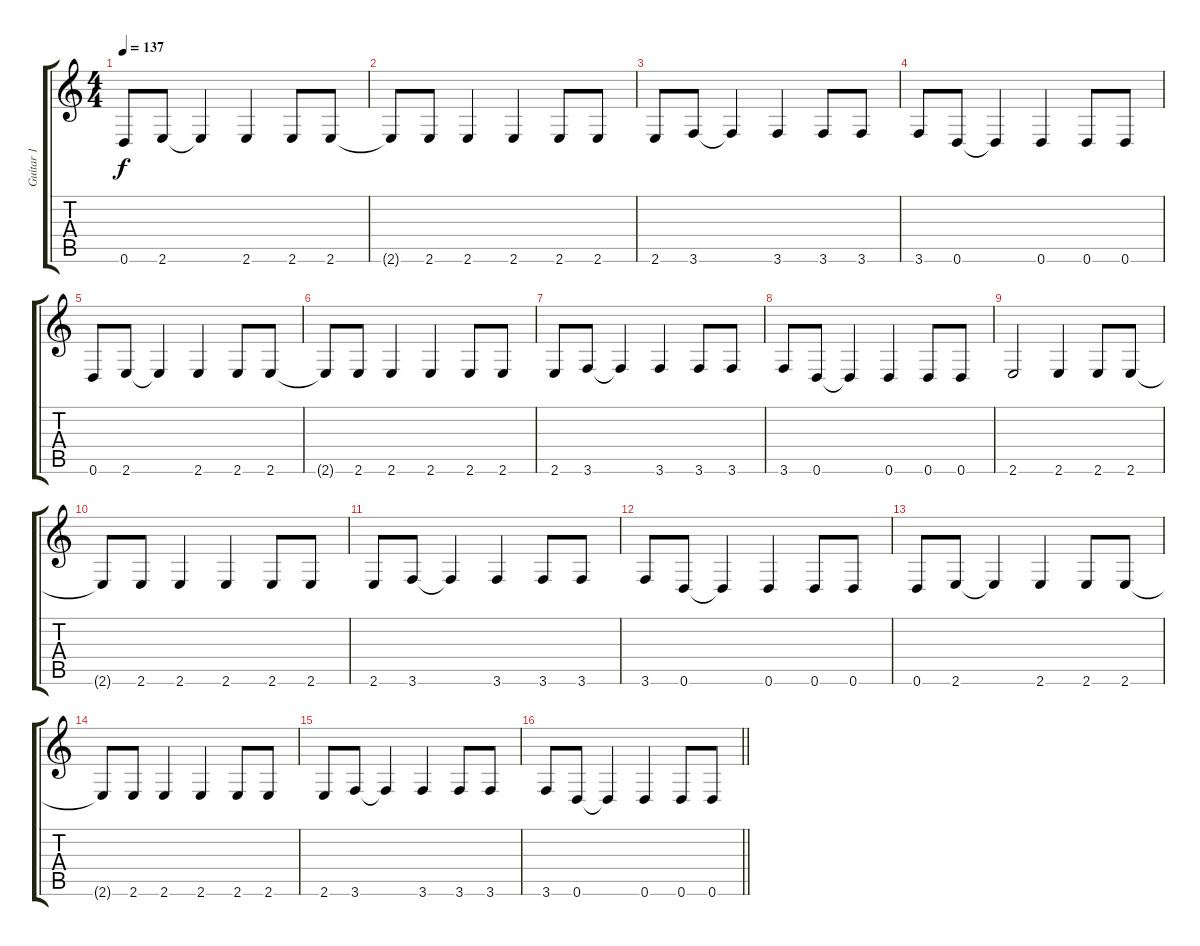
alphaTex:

\track ("Guitar 1" "Guitar 1") {instrument overdrivenguitar}
\staff {score tabs}
\tuning (D4 A3 F3 C3 G2 D2) {hide}
\ts (4 4)
\tempo 137
\clef g2
\ks c
0.6.8{dy f} 2.6.8 2.6{t}.4 2.6.4 2.6.8 2.6.8 |
2.6{t}.8 2.6.8 2.6.4 2.6.4 2.6.8 2.6.8 |
2.6.8 3.6.8 3.6{t}.4 3.6.4 3.6.8 3.6.8 |
3.6.8 0.6.8 0.6{t}.4 0.6.4 0.6.8 0.6.8 |
0.6.8 2.6.8 2.6{t}.4 2.6.4 2.6.8 2.6.8 |
2.6{t}.8 2.6.8 2.6.4 2.6.4 2.6.8 2.6.8 |
2.6.8 3.6.8 3.6{t}.4 3.6.4 3.6.8 3.6.8 |
3.6.8 0.6.8 0.6{t}.4 0.6.4 0.6.8 0.6.8 |
2.6.2 2.6.4 2.6.8 2.6.8 |
2.6{t}.8 2.6.8 2.6.4 2.6.4 2.6.8 2.6.8 |
2.6.8 3.6.8 3.6{t}.4 3.6.4 3.6.8 3.6.8 |
3.6.8 0.6.8 0.6{t}.4 0.6.4 0.6.8 0.6.8 |
0.6.8 2.6.8 2.6{t}.4 2.6.4 2.6.8 2.6.8 |
2.6{t}.8 2.6.8 2.6.4 2.6.4 2.6.8 2.6.8 |
2.6.8 3.6.8 3.6{t}.4 3.6.4 3.6.8 3.6.8 |
\barLineRight lightlight
3.6.8 0.6.8 0.6{t}.4 0.6.4 0.6.8 0.6.8
